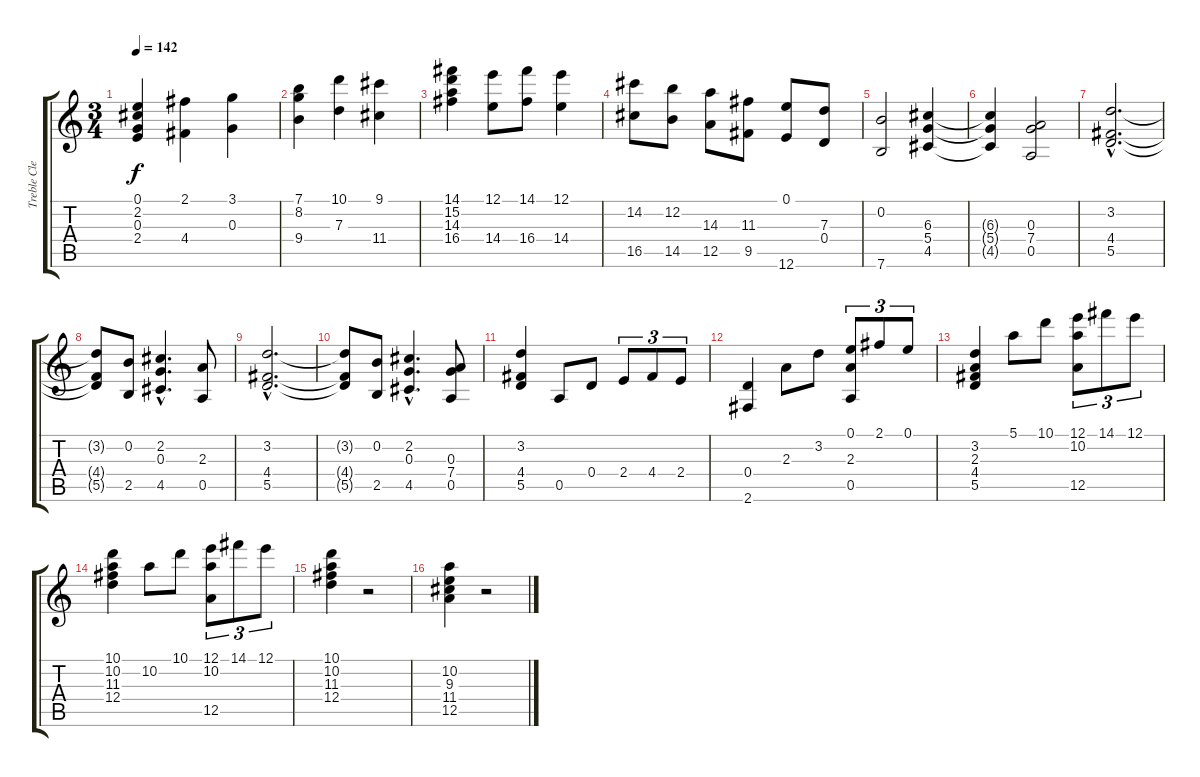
\track ("Treble Clef       " "Treble Cle") {instrument acousticguitarnylon}
\staff {score tabs}
\tuning (E4 B3 G3 D3 A2 E2) {hide}
\ts (3 4)
\tempo 142
\clef g2
\ks c
(0.1 2.2 0.3 2.4).4{dy f} (2.1 4.4).4 (3.1 0.3).4 |
(7.1 8.2 9.4).4 (10.1 7.3).4 (9.1 11.4).4 |
(14.1 15.2 14.3 16.4).4 (12.1 14.4).8 (14.1 16.4).8 (12.1 14.4).4 |
(14.2 16.5).8 (12.2 14.5).8 (14.3 12.5).8 (11.3 9.5).8 (0.1 12.6).8 (7.3 0.4).8 |
(0.2 7.6).2 (6.3 5.4 4.5).4 |
(6.3{t} 5.4{t} 4.5{t}).4 (0.3 7.4 0.5).2 |
(3.2{hac} 4.4{hac} 5.5{hac}).2{d} |
(3.2{t} 4.4{t} 5.5{t}).8 (0.2 2.5).8 (2.2{hac} 0.3{hac} 4.5{hac}).4{d} (2.3 0.5).8 |
(3.2{hac} 4.4{hac} 5.5{hac}).2{d} |
(3.2{t} 4.4{t} 5.5{t}).8 (0.2 2.5).8 (2.2{hac} 0.3{hac} 4.5{hac}).4{d} (0.3 7.4 0.5).8 |
(3.2 4.4 5.5).4 0.5.8 0.4.8 2.4.8{tu (3 2)} 4.4.8{tu (3 2)} 2.4.8{tu (3 2)} |
(0.4 2.6).4 2.3.8 3.2.8 (0.1 2.3 0.5).8{tu (3 2)} 2.1.8{tu (3 2)} 0.1.8{tu (3 2)} |
(3.2 2.3 4.4 5.5).4 5.1.8 10.1.8 (12.1 10.2 12.5).8{tu (3 2)} 14.1.8{tu (3 2)} 12.1.8{tu (3 2)} |
(10.1 10.2 11.3 12.4).4 10.2.8 10.1.8 (12.1 10.2 12.5).8{tu (3 2)} 14.1.8{tu (3 2)} 12.1.8{tu (3 2)} |
(10.1 10.2 11.3 12.4).4 r.2 |
(10.2 9.3 11.4 12.5).4 r.2
